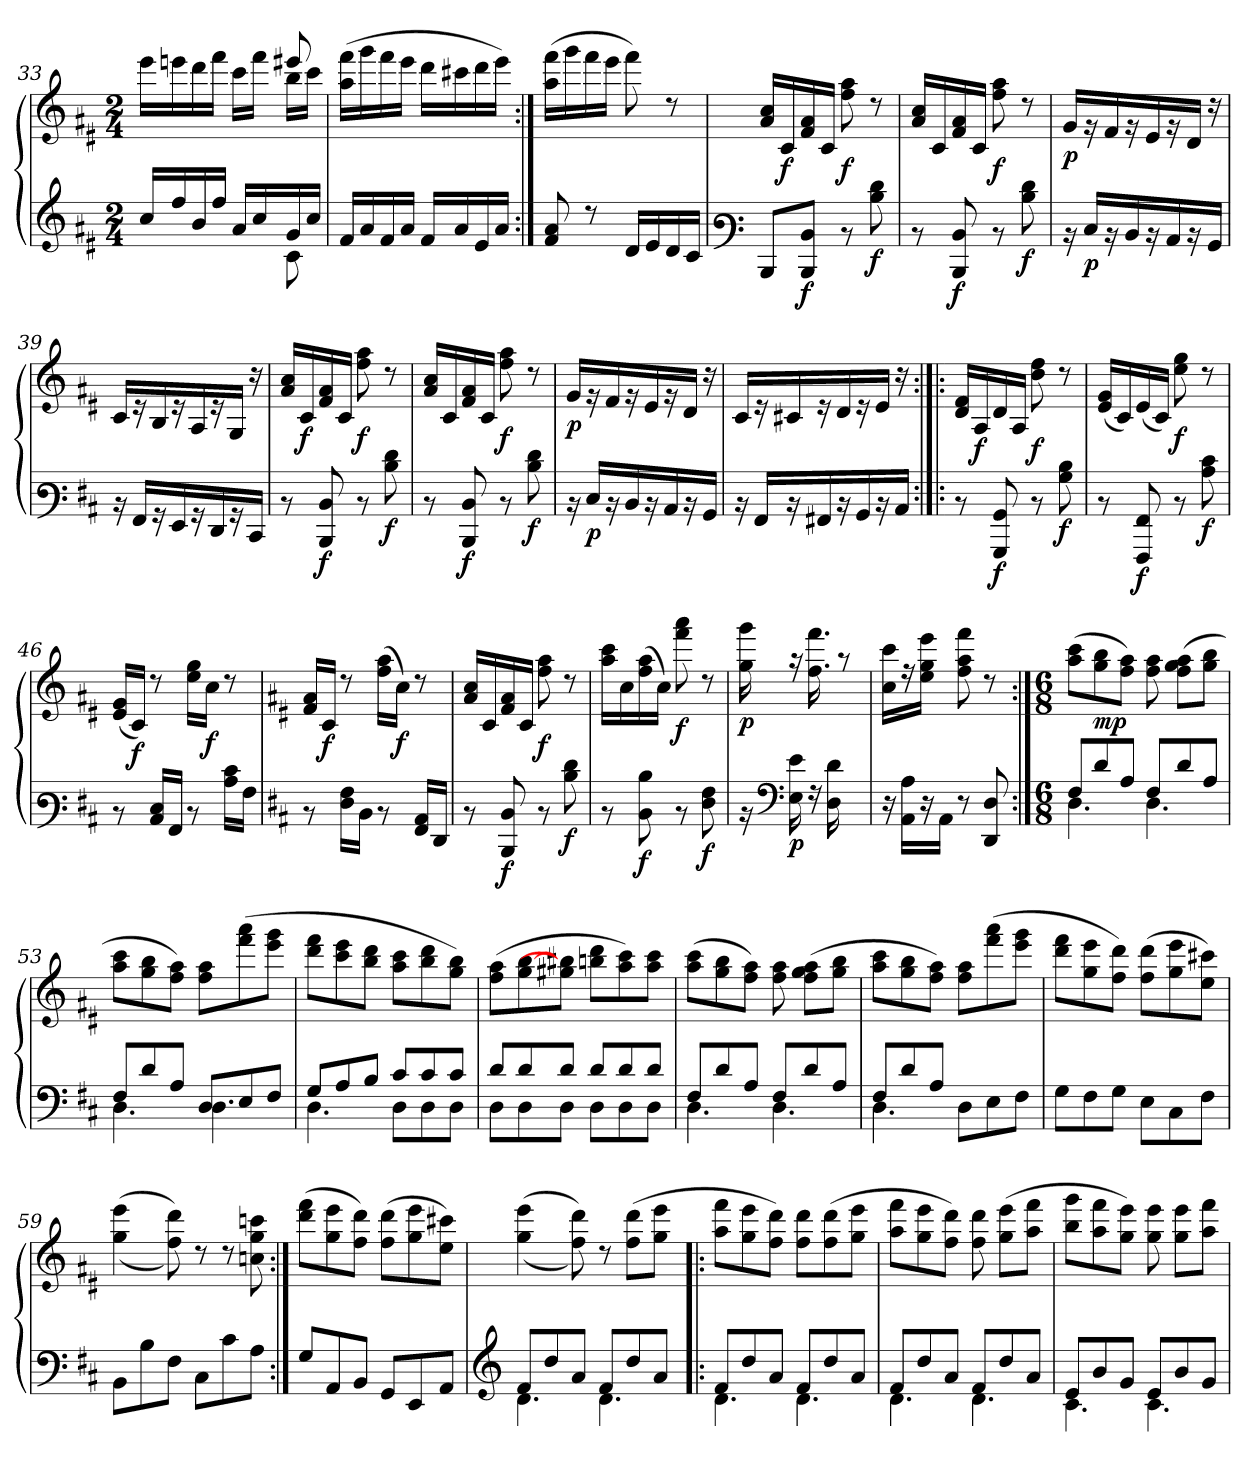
**kern	**kern	**dynam
*part1	*part1	*part1
*staff2	*staff1	*staff1/2
*clefG3	*clefG3	*
*k[f#c#]	*k[f#c#]	*
*M2/4	*M2/4	*
=33	=33	=33
*^	*^	*
16a/LL	4.ryy	4.ryy	16ccc#\LL	.
16dd/	.	.	16cccn\	.
16g/	.	.	16bb\	.
16dd/JJ	.	.	16ddd\JJ	.
16f#/LL	.	.	16aa\LL	.
16a/	.	.	16ddd\JJ	.
16e/	8A\	8ccc#X/	16gg\LL	.
16a/JJ	.	.	16aa\JJ	.
*v	*v	*	*	*
*	*v	*v	*
=34	=34	=34
16d/LL	(>16ff#\ 16ddd\LL	.
16f#/	16eee\	.
16d/	16ddd\	.
16f#/JJ	16ccc#\JJ	.
16d/LL	16bb\LL	.
16f#/	16aa#X\	.
16c#/	16bb\	.
16f#/JJ	16ccc#\JJ)	.
=35:|!	=35:|!	=35:|!
8d/ 8f#/	(>16ff#\ 16ddd\LL	.
.	16eee\	.
8rb	16ddd\	.
.	16ccc#\JJ	.
16B/LL	8ddd\)	.
16c#/	.	.
16B/	8rb	.
16A/JJ	.	.
!!LO:LB:g=z
=36	=36	=36
*clefF3	*	*
8DD/L	16f#/ 16a/LL	.
!	!	!LO:DY:b
.	16A/	f
!	!	!LO:DY:b=2
8DD/ 8D/J	16d/ 16f#/	f
.	16A/JJ	.
!	!	!LO:DY:b
8rD	8dd\ 8ff#\	f
!	!	!LO:DY:b=2
8d\ 8f#\	8rb	f
=37	=37	=37
8rD	16f#/ 16a/LL	.
.	16A/	.
!	!	!LO:DY:b=2
8DD/ 8D/	16d/ 16f#/	f
.	16A/JJ	.
!	!	!LO:DY:b
8rD	8dd\ 8ff#\	f
!	!	!LO:DY:b=2
8d\ 8f#\	8rb	f
=38	=38	=38
!	!	!LO:DY:b
16rC	16e/LL	p
!	!	!LO:DY:b=2
16E/LL	16rd	p
16rC	16d/	.
16D/	16rd	.
16rC	16c#/	.
16C#/	16rd	.
16rC	16B/JJ	.
16BB/JJ	16ra	.
=39	=39	=39
16rC	16A/LL	.
16AA/LL	16rB	.
16rAA	16G/	.
16GG/	16rB	.
16rAA	16F#/	.
16FF#/	16rB	.
16rAA	16E/JJ	.
16EE/JJ	16ra	.
=40	=40	=40
8rD	16f#/ 16a/LL	.
!	!	!LO:DY:b
.	16A/	f
!	!	!LO:DY:b=2
8DD/ 8D/	16d/ 16f#/	f
.	16A/JJ	.
!	!	!LO:DY:b
8rD	8dd\ 8ff#\	f
!	!	!LO:DY:b=2
8d\ 8f#\	8rb	f
=41	=41	=41
8rD	16f#/ 16a/LL	.
.	16A/	.
!	!	!LO:DY:b=2
8DD/ 8D/	16d/ 16f#/	f
.	16A/JJ	.
!	!	!LO:DY:b
8rD	8dd\ 8ff#\	f
!	!	!LO:DY:b=2
8d\ 8f#\	8rb	f
!!LO:LB:g=z
=42	=42	=42
!	!	!LO:DY:b
16rC	16e/LL	p
!	!	!LO:DY:b=2
16E/LL	16rd	p
16rC	16d/	.
16D/	16rd	.
16rC	16c#/	.
16C#/	16rd	.
16rC	16B/JJ	.
16BB/JJ	16ra	.
=43	=43	=43
16rC	16A/LL	.
16AA/LL	16rB	.
16rC	16A#X/	.
16AA#X/	16rB	.
16rC	16B/	.
16BB/	16rB	.
16rC	16c#/JJ	.
16C#/JJ	16ra	.
=44:|!|:	=44:|!|:	=44:|!|:
8rD	16B/ 16d/LL	.
!	!	!LO:DY:b
.	16F#/	f
!	!	!LO:DY:b=2
8BBB/ 8BB/	16B/	f
.	16F#/JJ	.
!	!	!LO:DY:b
8rD	8b\ 8dd\	f
!	!	!LO:DY:b=2
8B\ 8d\	8rb	f
=45	=45	=45
8rD	(<16c#/ 16e/LL	.
.	16A/)	.
!	!	!LO:DY:b=2
8AAA/ 8AA/	(<16c#/	f
.	16A/JJ)	.
!	!	!LO:DY:b
8rD	8cc#\ 8ee\	f
!	!	!LO:DY:b=2
8c#\ 8e\	8rb	f
=46	=46	=46
8rD	(<16c#/ 16e/LL	.
!	!	!LO:DY:b
.	16A/JJ)	f
16C#/ 16E/LL	8rb	.
16AA/JJ	.	.
8rD	16cc#\ 16ee\LL	.
!	!	!LO:DY:b
.	16a\JJ	f
16c#\ 16e\LL	8rb	.
16A\JJ	.	.
!!LO:PB:g=z
=47	=47	=47
*k[f#c#]	*k[f#c#]	*
8rD	16d/ 16f#/LL	.
!	!	!LO:DY:b
.	16A/JJ	f
16F#\ 16A\LL	8rb	.
16D\JJ	.	.
8rD	(>16dd\ 16ff#\LL	.
!	!	!LO:DY:b
.	16a\JJ)	f
16AA/ 16C#/LL	8rb	.
16FF#/JJ	.	.
=48	=48	=48
8rD	16f#/ 16a/LL	.
.	16A/	.
!	!	!LO:DY:b=2
8DD/ 8D/	16d/ 16f#/	f
.	16A/JJ	.
!	!	!LO:DY:b
8rD	8dd\ 8ff#\	f
!	!	!LO:DY:b=2
8d\ 8f#\	8rb	f
=49	=49	=49
8rD	16ff#\ 16aa\LL	.
.	16a\	.
!	!	!LO:DY:b=2
8D\ 8d\	(>16dd\ 16ff#\	f
.	16a\JJ)	.
!	!	!LO:DY:b
8rD	8ddd\ 8fff#\	f
!	!	!LO:DY:b=2
8F#\ 8A\	8rb	f
=50	=50	=50
!	!	!LO:DY:b
16rC	16ee\ 16eee\LL	p
*clefF4	*	*
!	!	!LO:DY:b=2
16E\ 16e\LL	16ree	p
16rE	16.dd\ 16.ddd\	.
16D\ 16d\	.	.
.	8ree	.
16.ryy	.	.
=51	=51	=51
16rC	16a\ 16aa\LL	.
16AA\ 16A\LL	16rcc	.
16rC	16cc#\ 16ee\ 16ccc#\JJ	.
16AA\JJ	16ryy	.
8r	8dd\ 8ff#\ 8ddd\	.
8DD/ 8D/	8rb	.
!!LO:LB:g=z
=52:|!	=52:|!	=52:|!
*M6/8	*M6/8	*
*^	*	*
8F#/L	4.D\	(>8ff#\ 8aa\L	.
!	!	!	!LO:DY:b
8d/	.	8ee\ 8gg\	mp
8A/J	.	8dd\ 8ff#\J)	.
8F#/L	4.D\	8dd\ 8ff#\	.
8d/	.	(>8dd\ 8ee\ 8ff#\L	.
8A/J	.	8ee\ 8gg\J	.
=53	=53	=53	=53
8F#/L	4.D\	8ff#\ 8aa\L	.
8d/	.	8ee\ 8gg\	.
8A/J	.	8dd\ 8ff#\J)	.
8D/L	4.D\	8dd\ 8ff#\L	.
8E/	.	(>8ddd\ 8fff#\	.
8F#/J	.	8ccc#\ 8eee\J	.
=54	=54	=54	=54
8G/L	4.D\	8bb\ 8ddd\L	.
8A/	.	8aa\ 8ccc#\	.
8B/J	.	8gg\ 8bb\J	.
8c#/L	8D\L	8ff#\ 8aa\L	.
8c#/	8D\	8gg\ 8bb\	.
8c#/J	8D\J	8ee\ 8gg\J)	.
=55	=55	=55	=55
8d/L	8D\L	(>8dd\ 8ff#\L	.
8d/	8D\	8ee\ [<8gg\	.
8d/J	8D\J	8ee#X\ 8gg#X\]J	.
8d/L	8D\L	8ggn\ 8bb\L	.
8d/	8D\	8ff#\ 8aa\)	.
8d/J	8D\J	8ff#\ 8aa\J	.
!!LO:LB:g=z
=56	=56	=56	=56
8F#/L	4.D\	(>8ff#\ 8aa\L	.
8d/	.	8ee\ 8gg\	.
8A/J	.	8dd\ 8ff#\J)	.
8F#/L	4.D\	8dd\ 8ff#\	.
8d/	.	(>8dd\ 8ee\ 8ff#\L	.
8A/J	.	8ee\ 8gg\J	.
=57	=57	=57	=57
8F#/L	4.D\	8ff#\ 8aa\L	.
8d/	.	8ee\ 8gg\	.
8A/J	.	8dd\ 8ff#\J)	.
4.ryy	8D\L	8dd\ 8ff#\L	.
.	8E\	(>8ddd\ 8fff#\	.
.	8F#\J	8ccc#\ 8eee\J	.
*v	*v	*	*
=58	=58	=58
8G\L	8bb\ 8ddd\L	.
8F#\	8ee\ 8ccc#\	.
8G\J	8dd\ 8bb\J)	.
8E\L	(>8dd\ 8bb\L	.
8C#\	8ee\ 8ccc#\	.
8F#\J	8cc#\ 8aa#X\J)	.
=59	=59	=59
8BB\L	(<(>4ee\ 4ccc#\	.
8B\	.	.
8F#\J	8dd\ 8bb\))	.
8C#\L	8rb	.
8c#\	8rb	.
8A\J	8an\ 8ee\ 8aan\	.
=60:|!	=60:|!	=60:|!
8G/L	(>8bb\ 8ddd\L	.
8AA/	8ee\ 8ccc#\	.
8BB/J	8dd\ 8bb\J)	.
8GG/L	(>8dd\ 8bb\L	.
8EE/	8ee\ 8ccc#\	.
8AA/J	8cc#\ 8aa#X\J)	.
!!LO:LB:g=z
=61	=61	=61
*clefG3	*	*
*^	*	*
8d/L	4.B\	(<(>4ee\ 4ccc#\	.
8b/	.	.	.
8f#/J	.	8dd\ 8bb\))	.
8d/L	4.B\	8rb	.
8b/	.	(>8dd\ 8bb\L	.
8f#/J	.	8ee\ 8ccc#\J	.
=62!|:	=62!|:	=62!|:	=62!|:
8d/L	4.B\	8ff#\ 8ddd\L	.
8b/	.	8ee\ 8ccc#\	.
8f#/J	.	8dd\ 8bb\J)	.
8d/L	4.B\	8dd\ 8bb\L	.
8b/	.	(>8dd\ 8bb\	.
8f#/J	.	8ee\ 8ccc#\J	.
=63	=63	=63	=63
8d/L	4.B\	8ff#\ 8ddd\L	.
8b/	.	8ee\ 8ccc#\	.
8f#/J	.	8dd\ 8bb\J)	.
8d/L	4.B\	8dd\ 8bb\	.
8b/	.	(>8ee\ 8ccc#\L	.
8f#/J	.	8ff#\ 8ddd\J	.
=64	=64	=64	=64
8c#/L	4.A\	8gg\ 8eee\L	.
8g/	.	8ff#\ 8ddd\	.
8e/J	.	8ee\ 8ccc#\J)	.
8c#/L	4.A\	8ee\ 8ccc#\	.
8g/	.	8ee\ 8ccc#\L	.
8e/J	.	8ff#\ 8ddd\J	.
*v	*v	*	*
=	=	=
*-	*-	*-
